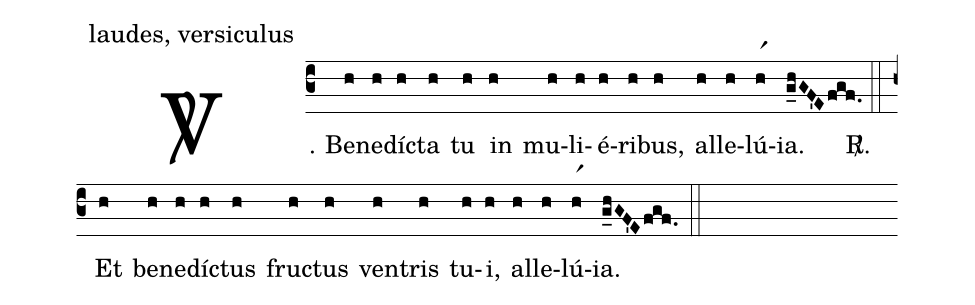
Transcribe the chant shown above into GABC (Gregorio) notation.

office-part: laudes, versiculus;
%%
(c3)
<sp>V/</sp>. Be(h)ne(h)díc(h)ta(h) tu(h) in(h) mu(h)li(h)é(h)ri(h)bus,(h) al(h)le(h)lú(hr1)ia.(g_hGF'Efgf.) <sp>R/</sp>.(::)
Et(h) be(h)ne(h)díc(h)tus(h) fruc(h)tus(h) ven(h)tris(h) tu(h)i,(h) al(h)le(h)lú(hr1)ia.(g_hGF'Efgf.) (::)
